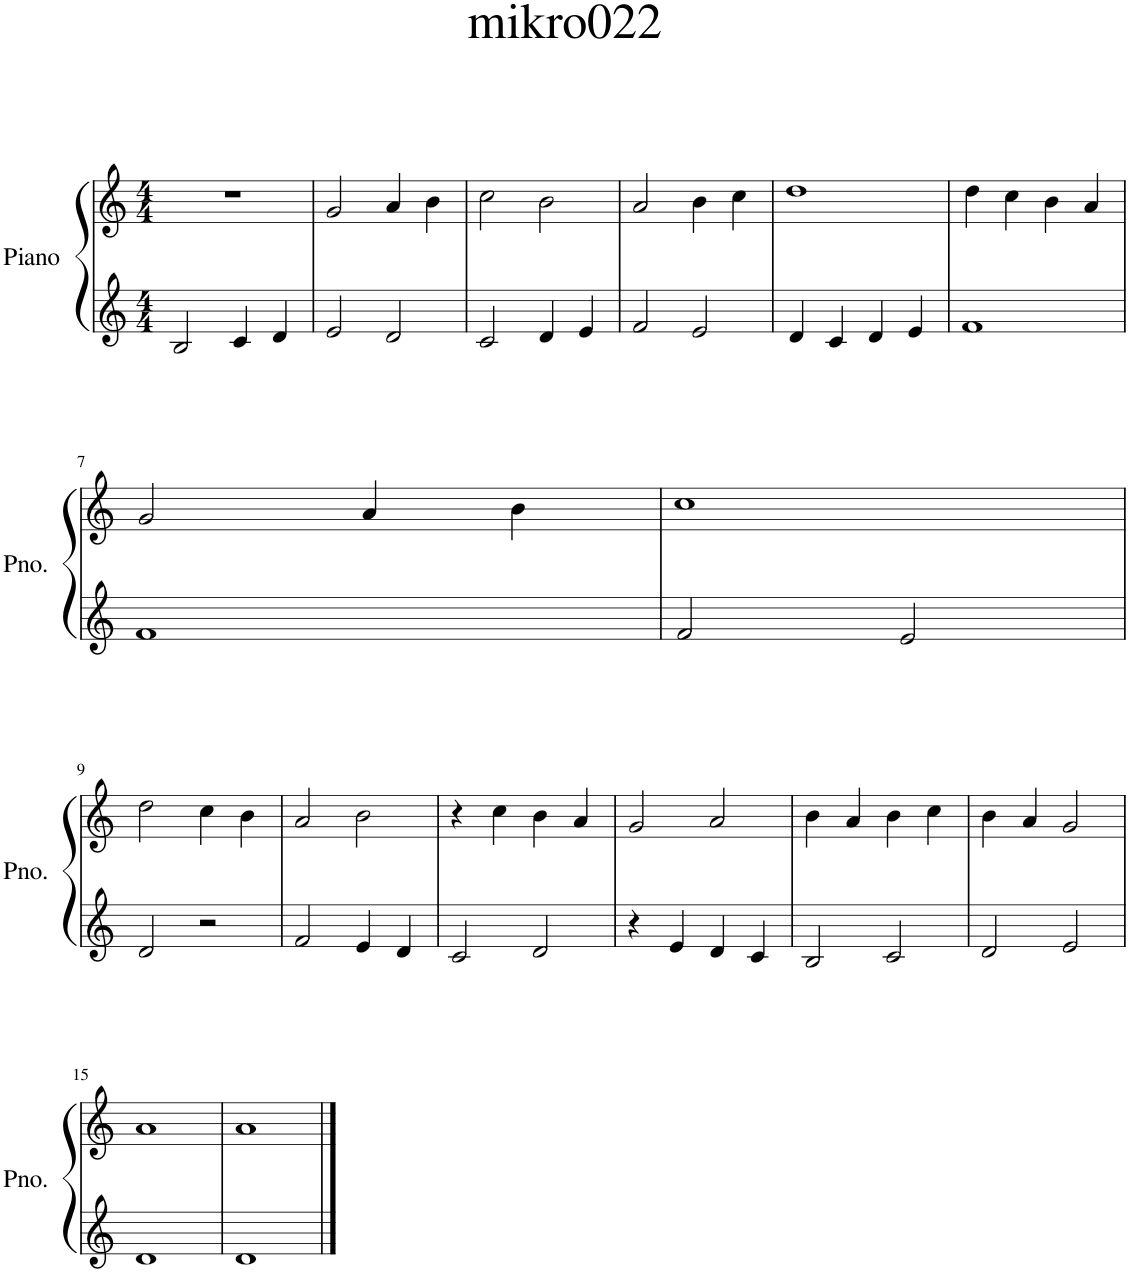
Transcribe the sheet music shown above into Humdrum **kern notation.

**kern	**kern
*part1	*part1
*staff2	*staff1
*I"Piano	*
*I'Pno.	*
*clefG2	*clefG2
*k[]	*k[]
*M4/4	*M4/4
=1	=1
2B/	1r
4c/	.
4d/	.
=2	=2
2e/	2g/
2d/	4a/
.	4b\
=3	=3
2c/	2cc\
4d/	2b\
4e/	.
=4	=4
2f/	2a/
2e/	4b\
.	4cc\
=5	=5
4d/	1dd
4c/	.
4d/	.
4e/	.
=6	=6
1f	4dd\
.	4cc\
.	4b\
.	4a/
!!LO:LB:g=z
=7	=7
1f	2g/
.	4a/
.	4b\
=8	=8
2f/	1cc
2e/	.
!!LO:LB:g=z
=9	=9
2d/	2dd\
2r	4cc\
.	4b\
=10	=10
2f/	2a/
4e/	2b\
4d/	.
=11	=11
2c/	4r
.	4cc\
2d/	4b\
.	4a/
=12	=12
4r	2g/
4e/	.
4d/	2a/
4c/	.
=13	=13
2B/	4b\
.	4a/
2c/	4b\
.	4cc\
=14	=14
2d/	4b\
.	4a/
2e/	2g/
!!LO:LB:g=z
=15	=15
1d	1a
=16	=16
1d	1a
==	==
*-	*-
